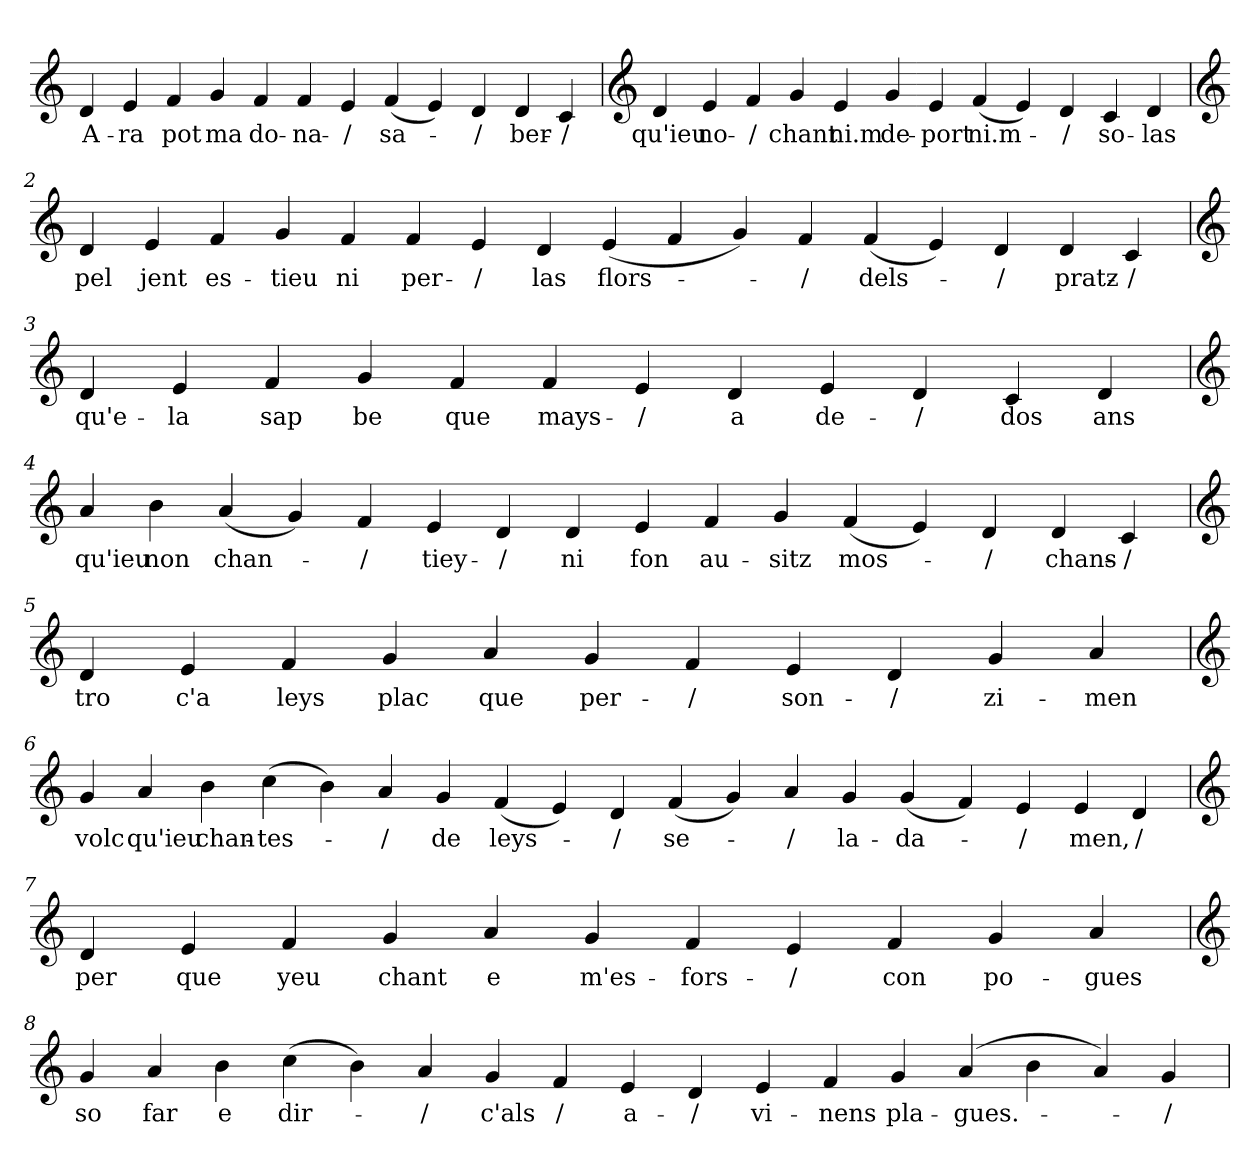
**kern	**text
*part1	*part1
*staff1	*staff1
*clefG2	*
=	=
4d	A-
4e	-ra
4f	pot
4g	ma
4f	do-
4f	-na-
4e	-/
(4f	sa-
4e)	.
4d	-/
4d	ber-
4c	-/
=1	=1
*clefG2	*
4d	qu'ieu
4e	no-
4f	-/
4g	chant
4e	ni.m
4g	de-
4e	-port
(4f	ni.m-
4e)	.
4d	-/
4c	so-
4d	-las
=2	=2
*clefG2	*
4d	pel
4e	jent
4f	es-
4g	-tieu
4f	ni
4f	per-
4e	-/
4d	las
(4e	flors-
4f	.
4g)	.
4f	-/
(4f	dels-
4e)	.
4d	-/
4d	pratz-
4c	-/
=3	=3
*clefG2	*
4d	qu'e-
4e	-la
4f	sap
4g	be
4f	que
4f	mays-
4e	-/
4d	a
4e	de-
4d	-/
4c	dos
4d	ans
=4	=4
*clefG2	*
4a	qu'ieu
4b	non
(4a	chan-
4g)	.
4f	-/
4e	tiey-
4d	-/
4d	ni
4e	fon
4f	au-
4g	-sitz
(4f	mos-
4e)	.
4d	-/
4d	chans-
4c	-/
=5	=5
*clefG2	*
4d	tro
4e	c'a
4f	leys
4g	plac
4a	que
4g	per-
4f	-/
4e	son-
4d	-/
4g	zi-
4a	-men
=6	=6
*clefG2	*
4g	volc
4a	qu'ieu
4b	chan-
(4cc	-tes-
4b)	.
4a	-/
4g	de
(4f	leys-
4e)	.
4d	-/
(4f	se-
4g)	.
4a	-/
4g	la-
(4g	-da-
4f)	.
4e	-/
4e	men,
4d	/
=7	=7
*clefG2	*
4d	per
4e	que
4f	yeu
4g	chant
4a	e
4g	m'es-
4f	-fors-
4e	-/
4f	con
4g	po-
4a	-gues
=8	=8
*clefG2	*
4g	so
4a	far
4b	e
(4cc	dir-
4b)	.
4a	-/
4g	c'als
4f	/
4e	a-
4d	-/
4e	vi-
4f	-nens
4g	pla-
(4a	-gues.-
4b	.
4a)	.
4g	-/
=	=
*-	*-
